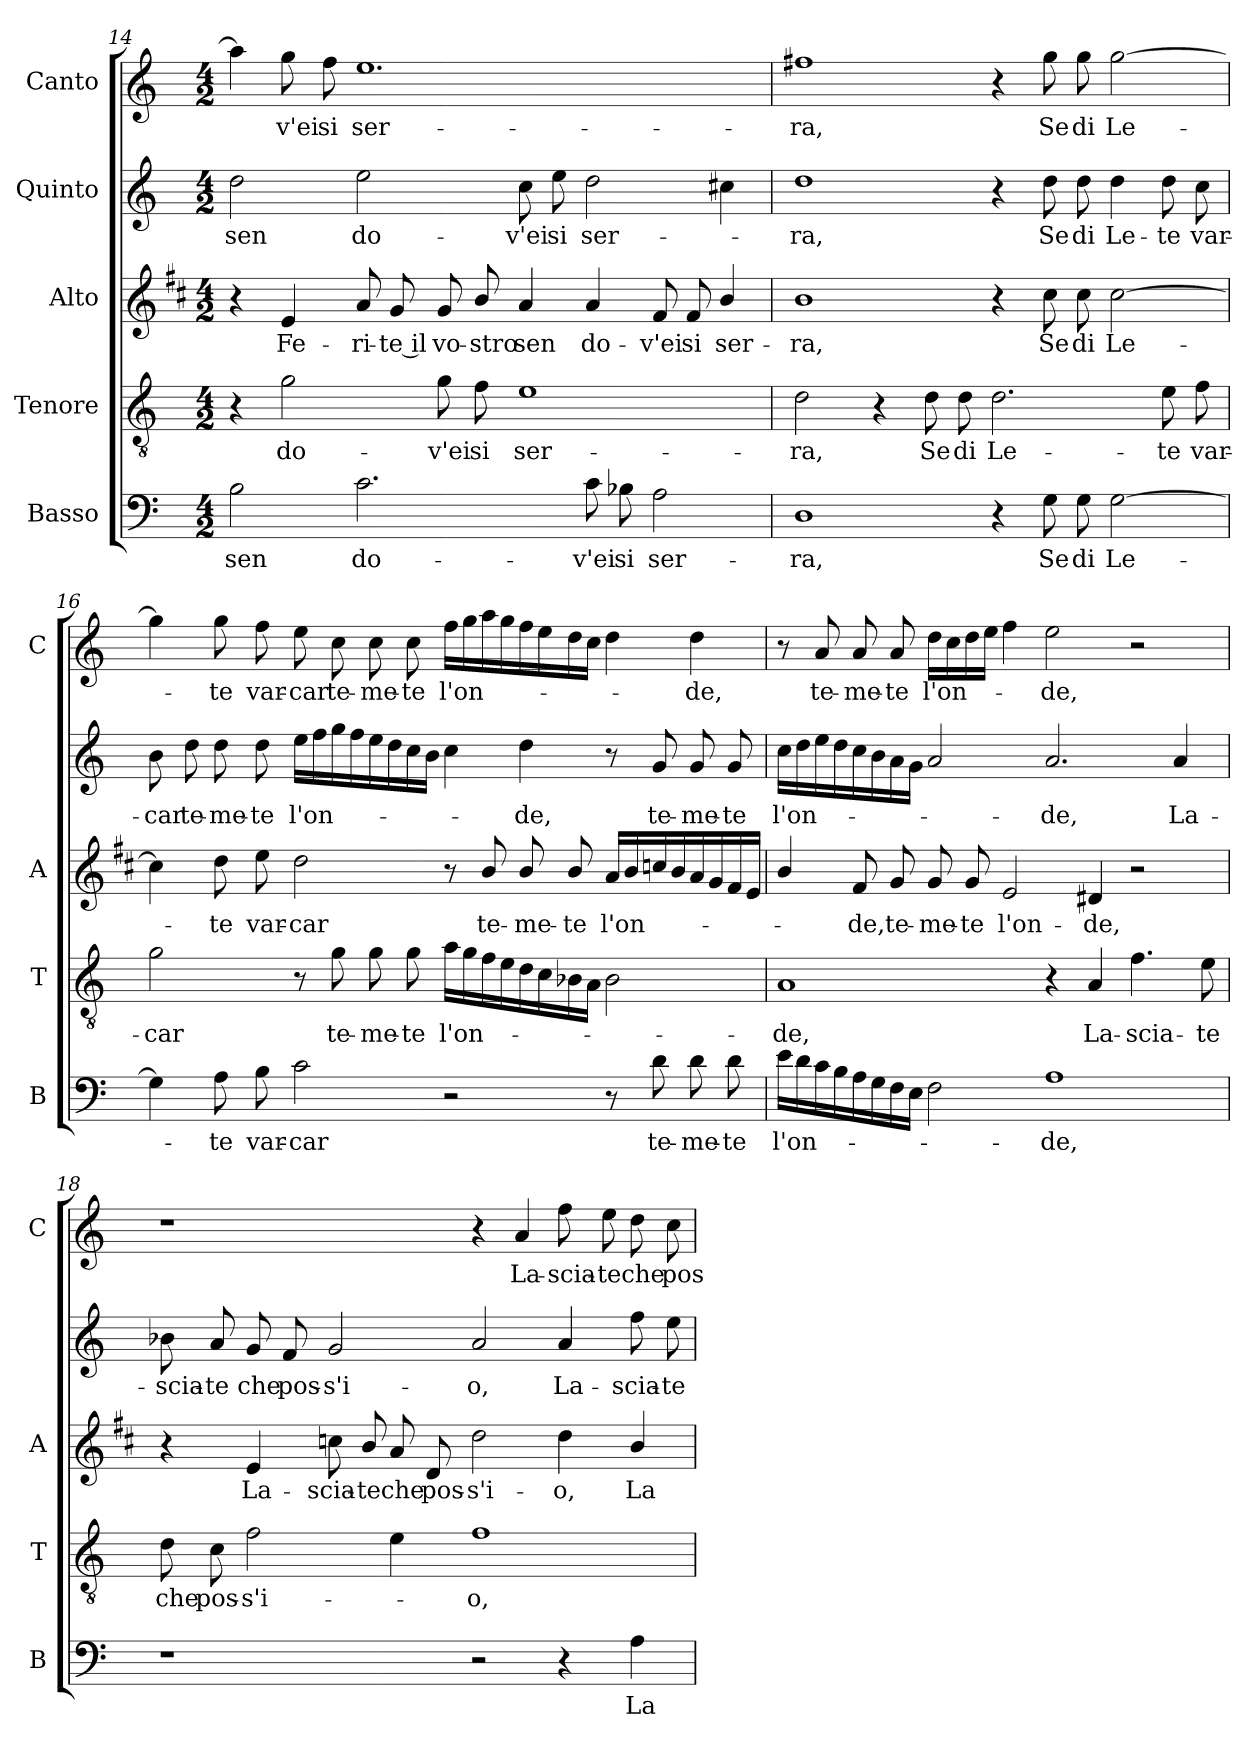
**kern	**text	**kern	**text	**kern	**text	**kern	**text	**kern	**text
*part5	*part5	*part4	*part4	*part3	*part3	*part2	*part2	*part1	*part1
*staff5	*staff5	*staff4	*staff4	*staff3	*staff3	*staff2	*staff2	*staff1	*staff1
*I"Basso	*	*I"Tenore	*	*I"Alto	*	*I"Quinto	*	*I"Canto	*
*I'B	*	*I'T	*	*I'A	*	*	*	*I'C	*
!!LO:LB:g=z
*clefF4	*	*clefGv2	*	*clefG2	*	*clefG2	*	*clefG2	*
*	*	*	*	*ITrd1c2	*	*	*	*	*
*k[]	*	*k[]	*	*k[]	*	*k[]	*	*k[]	*
*C:	*	*C:	*	*C:	*	*C:	*	*C:	*
*M4/2	*	*M4/2	*	*M4/2	*	*M4/2	*	*M4/2	*
=14	=14	=14	=14	=14	=14	=14	=14	=14	=14
!	!LO:LY:b	!	!	!	!	!	!LO:LY:b	!	!
2B\	sen	4r	.	4r	.	2dd\	sen	4aa\]	.
!	!	!	!LO:LY:b	!	!LO:LY:b	!	!	!	!LO:LY:b
.	.	2g\	do-	4d/	Fe-	.	.	8gg\	-v'ei
!	!	!	!	!	!	!	!	!	!LO:LY:b
.	.	.	.	.	.	.	.	8ff\	si
!	!LO:LY:b	!	!	!	!LO:LY:b	!	!LO:LY:b	!	!LO:LY:b
2.c\	do-	.	.	8g/	-ri-	2ee\	do-	1.ee	ser-
!	!	!	!	!	!LO:LY:b	!	!	!	!
.	.	.	.	8f/	-te il	.	.	.	.
!	!	!	!LO:LY:b	!	!LO:LY:b	!	!	!	!
.	.	8g\	-v'ei	8f/	vo-	.	.	.	.
!	!	!	!LO:LY:b	!	!LO:LY:b	!	!	!	!
.	.	8f\	si	8a/	-stro	.	.	.	.
!	!	!	!LO:LY:b	!	!LO:LY:b	!	!LO:LY:b	!	!
.	.	1e	ser-	4g/	sen	8cc\	-v'ei	.	.
!	!	!	!	!	!	!	!LO:LY:b	!	!
.	.	.	.	.	.	8ee\	si	.	.
!	!LO:LY:b	!	!	!	!LO:LY:b	!	!LO:LY:b	!	!
8c\	-v'ei	.	.	4g/	do-	2dd\	ser-	.	.
!	!LO:LY:b	!	!	!	!	!	!	!	!
8B-X\	si	.	.	.	.	.	.	.	.
!	!LO:LY:b	!	!	!	!LO:LY:b	!	!	!	!
2A\	ser-	.	.	8e/	-v'ei	.	.	.	.
!	!	!	!	!	!LO:LY:b	!	!	!	!
.	.	.	.	8e/	si	.	.	.	.
!	!	!	!	!	!LO:LY:b	!	!	!	!
.	.	.	.	4a/	ser-	4cc#X\	.	.	.
=15	=15	=15	=15	=15	=15	=15	=15	=15	=15
!	!LO:LY:b	!	!LO:LY:b	!	!LO:LY:b	!	!LO:LY:b	!	!LO:LY:b
1D	-ra,	2d\	-ra,	1a	-ra,	1dd	-ra,	1ff#X	-ra,
.	.	4r	.	.	.	.	.	.	.
!	!	!	!LO:LY:b	!	!	!	!	!	!
.	.	8d\	Se	.	.	.	.	.	.
!	!	!	!LO:LY:b	!	!	!	!	!	!
.	.	8d\	di	.	.	.	.	.	.
!	!	!	!LO:LY:b	!	!	!	!	!	!
4r	.	2.d\	Le-	4r	.	4r	.	4r	.
!	!LO:LY:b	!	!	!	!LO:LY:b	!	!LO:LY:b	!	!LO:LY:b
8G\	Se	.	.	8b\	Se	8dd\	Se	8gg\	Se
!	!LO:LY:b	!	!	!	!LO:LY:b	!	!LO:LY:b	!	!LO:LY:b
8G\	di	.	.	8b\	di	8dd\	di	8gg\	di
!	!LO:LY:b	!	!	!	!LO:LY:b	!	!LO:LY:b	!	!LO:LY:b
[2G\	Le-	.	.	[2b\	Le-	4dd\	Le-	[2gg\	Le-
!	!	!	!LO:LY:b	!	!	!	!LO:LY:b	!	!
.	.	8e\	-te	.	.	8dd\	-te	.	.
!	!	!	!LO:LY:b	!	!	!	!LO:LY:b	!	!
.	.	8f\	var-	.	.	8cc\	var-	.	.
!!LO:LB:g=z
=16	=16	=16	=16	=16	=16	=16	=16	=16	=16
!	!	!	!LO:LY:b	!	!	!	!LO:LY:b	!	!
4G\]	.	2g\	-car	4b\]	.	8b\	-car	4gg\]	.
!	!	!	!	!	!	!	!LO:LY:b	!	!
.	.	.	.	.	.	8dd\	te-	.	.
!	!LO:LY:b	!	!	!	!LO:LY:b	!	!LO:LY:b	!	!LO:LY:b
8A\	-te	.	.	8cc\	-te	8dd\	-me-	8gg\	-te
!	!LO:LY:b	!	!	!	!LO:LY:b	!	!LO:LY:b	!	!LO:LY:b
8B\	var-	.	.	8dd\	var-	8dd\	-te	8ff\	var-
!	!LO:LY:b	!	!	!	!LO:LY:b	!	!LO:LY:b	!	!LO:LY:b
2c\	-car	8r	.	2cc\	-car	16ee\LL	l'on-	8ee\	-car
.	.	.	.	.	.	16ff\	.	.	.
!	!	!	!LO:LY:b	!	!	!	!	!	!LO:LY:b
.	.	8g\	te-	.	.	16gg\	.	8cc\	te-
.	.	.	.	.	.	16ff\	.	.	.
!	!	!	!LO:LY:b	!	!	!	!	!	!LO:LY:b
.	.	8g\	-me-	.	.	16ee\	.	8cc\	-me-
.	.	.	.	.	.	16dd\	.	.	.
!	!	!	!LO:LY:b	!	!	!	!	!	!LO:LY:b
.	.	8g\	-te	.	.	16cc\	.	8cc\	-te
.	.	.	.	.	.	16b\JJ	.	.	.
!	!	!	!LO:LY:b	!	!	!	!	!	!LO:LY:b
2r	.	16a\LL	l'on-	8r	.	4cc\	.	16ff\LL	l'on-
.	.	16g\	.	.	.	.	.	16gg\	.
!	!	!	!	!	!LO:LY:b	!	!	!	!
.	.	16f\	.	8a/	te-	.	.	16aa\	.
.	.	16e\	.	.	.	.	.	16gg\	.
!	!	!	!	!	!LO:LY:b	!	!LO:LY:b	!	!
.	.	16d\	.	8a/	-me-	4dd\	-de,	16ff\	.
.	.	16c\	.	.	.	.	.	16ee\	.
!	!	!	!	!	!LO:LY:b	!	!	!	!
.	.	16B-X\	.	8a/	-te	.	.	16dd\	.
.	.	16A\JJ	.	.	.	.	.	16cc\JJ	.
!	!	!	!	!	!LO:LY:b	!	!	!	!
8r	.	2B-\	.	16g/LL	l'on-	8r	.	4dd\	.
.	.	.	.	16a/	.	.	.	.	.
!	!LO:LY:b	!	!	!	!	!	!LO:LY:b	!	!
8d\	te-	.	.	16b-X/	.	8g/	te-	.	.
.	.	.	.	16a/	.	.	.	.	.
!	!LO:LY:b	!	!	!	!	!	!LO:LY:b	!	!LO:LY:b
8d\	-me-	.	.	16g/	.	8g/	-me-	4dd\	-de,
.	.	.	.	16f/	.	.	.	.	.
!	!LO:LY:b	!	!	!	!	!	!LO:LY:b	!	!
8d\	-te	.	.	16e/	.	8g/	-te	.	.
.	.	.	.	16d/JJ	.	.	.	.	.
=17	=17	=17	=17	=17	=17	=17	=17	=17	=17
!	!LO:LY:b	!	!LO:LY:b	!	!	!	!LO:LY:b	!	!
16e\LL	l'on-	1A	-de,	4a/	.	16cc\LL	l'on-	8r	.
16d\	.	.	.	.	.	16dd\	.	.	.
!	!	!	!	!	!	!	!	!	!LO:LY:b
16c\	.	.	.	.	.	16ee\	.	8a/	te-
16B\	.	.	.	.	.	16dd\	.	.	.
!	!	!	!	!	!LO:LY:b	!	!	!	!LO:LY:b
16A\	.	.	.	8e/	-de,	16cc\	.	8a/	-me-
16G\	.	.	.	.	.	16b\	.	.	.
!	!	!	!	!	!LO:LY:b	!	!	!	!LO:LY:b
16F\	.	.	.	8f/	te-	16a\	.	8a/	-te
16E\JJ	.	.	.	.	.	16g\JJ	.	.	.
!	!	!	!	!	!LO:LY:b	!	!	!	!LO:LY:b
2F\	.	.	.	8f/	-me-	2a/	.	16dd\LL	l'on-
.	.	.	.	.	.	.	.	16cc\	.
!	!	!	!	!	!LO:LY:b	!	!	!	!
.	.	.	.	8f/	-te	.	.	16dd\	.
.	.	.	.	.	.	.	.	16ee\JJ	.
!	!	!	!	!	!LO:LY:b	!	!	!	!
.	.	.	.	2d/	l'on-	.	.	4ff\	.
!	!LO:LY:b	!	!	!	!	!	!LO:LY:b	!	!LO:LY:b
1A	-de,	4r	.	.	.	2.a/	-de,	2ee\	-de,
!	!	!	!LO:LY:b	!	!LO:LY:b	!	!	!	!
.	.	4A/	La-	4c#X/	-de,	.	.	.	.
!	!	!	!LO:LY:b	!	!	!	!	!	!
.	.	4.f\	-scia-	2r	.	.	.	2r	.
!	!	!	!	!	!	!	!LO:LY:b	!	!
.	.	.	.	.	.	4a/	La-	.	.
!	!	!	!LO:LY:b	!	!	!	!	!	!
.	.	8e\	-te	.	.	.	.	.	.
!!LO:PB:g=z
=18	=18	=18	=18	=18	=18	=18	=18	=18	=18
!	!	!	!LO:LY:b	!	!	!	!LO:LY:b	!	!
1r	.	8d\	che	4r	.	8b-X\	-scia-	1r	.
!	!	!	!LO:LY:b	!	!	!	!LO:LY:b	!	!
.	.	8c\	pos-	.	.	8a/	-te	.	.
!	!	!	!LO:LY:b	!	!LO:LY:b	!	!LO:LY:b	!	!
.	.	2f\	-s'i-	4d/	La-	8g/	che	.	.
!	!	!	!	!	!	!	!LO:LY:b	!	!
.	.	.	.	.	.	8f/	pos-	.	.
!	!	!	!	!	!LO:LY:b	!	!LO:LY:b	!	!
.	.	.	.	8b-X\	-scia-	2g/	-s'i-	.	.
!	!	!	!	!	!LO:LY:b	!	!	!	!
.	.	.	.	8a/	-te	.	.	.	.
!	!	!	!	!	!LO:LY:b	!	!	!	!
.	.	4e\	.	8g/	che	.	.	.	.
!	!	!	!	!	!LO:LY:b	!	!	!	!
.	.	.	.	8c/	pos-	.	.	.	.
!	!	!	!LO:LY:b	!	!LO:LY:b	!	!LO:LY:b	!	!
2r	.	1f	-o,	2cc\	-s'i-	2a/	-o,	4r	.
!	!	!	!	!	!	!	!	!	!LO:LY:b
.	.	.	.	.	.	.	.	4a/	La-
!	!	!	!	!	!LO:LY:b	!	!LO:LY:b	!	!LO:LY:b
4r	.	.	.	4cc\	-o,	4a/	La-	8ff\	-scia-
!	!	!	!	!	!	!	!	!	!LO:LY:b
.	.	.	.	.	.	.	.	8ee\	-te
!	!LO:LY:b	!	!	!	!LO:LY:b	!	!LO:LY:b	!	!LO:LY:b
4A\	La-	.	.	4a/	La-	8ff\	-scia-	8dd\	che
!	!	!	!	!	!	!	!LO:LY:b	!	!LO:LY:b
.	.	.	.	.	.	8ee\	-te	8cc\	pos-
=	=	=	=	=	=	=	=	=	=
*-	*-	*-	*-	*-	*-	*-	*-	*-	*-
